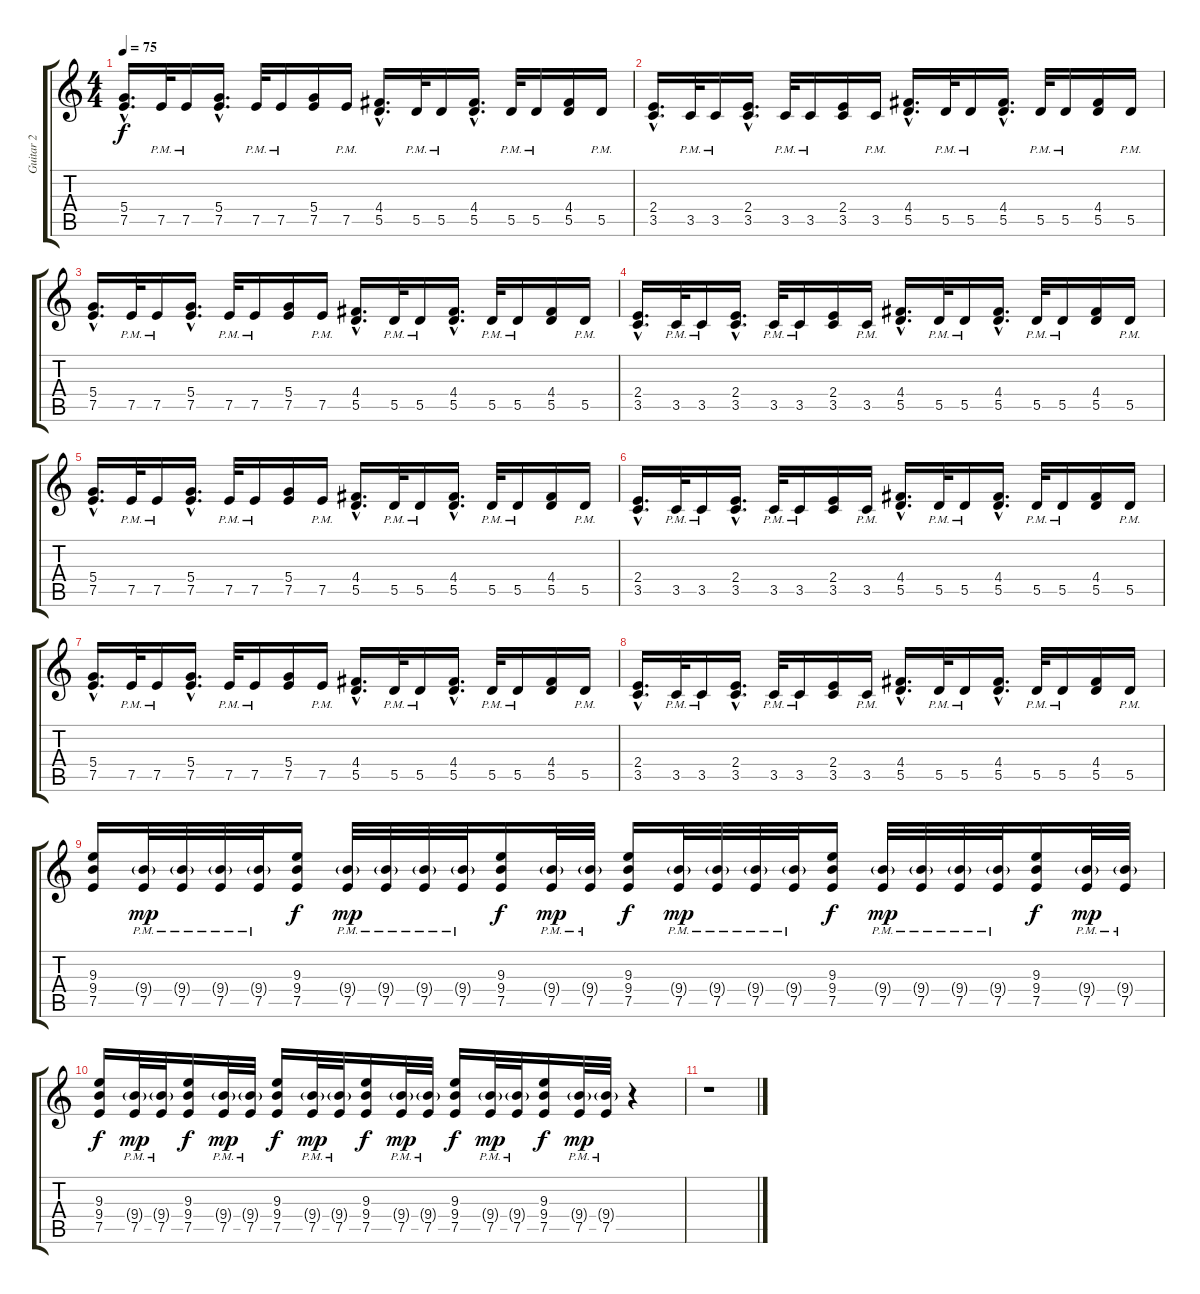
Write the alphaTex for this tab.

\track ("Guitar 2" "Guitar 2") {instrument distortionguitar}
\staff {score tabs}
\tuning (E4 B3 G3 D3 A2 E2) {hide}
\ts (4 4)
\tempo 75
\clef g2
\ks c
(5.4{hac} 7.5{hac}).16{d dy f} 7.5{pm}.32 7.5{pm}.16 (5.4{hac} 7.5{hac}).16{d} 7.5{pm}.32 7.5{pm}.16 (5.4 7.5).16 7.5{pm}.16 (4.4{hac} 5.5{hac}).16{d} 5.5{pm}.32 5.5{pm}.16 (4.4{hac} 5.5{hac}).16{d} 5.5{pm}.32 5.5{pm}.16 (4.4 5.5).16 5.5{pm}.16 |
(2.4{hac} 3.5{hac}).16{d} 3.5{pm}.32 3.5{pm}.16 (2.4{hac} 3.5{hac}).16{d} 3.5{pm}.32 3.5{pm}.16 (2.4 3.5).16 3.5{pm}.16 (4.4{hac} 5.5{hac}).16{d} 5.5{pm}.32 5.5{pm}.16 (4.4{hac} 5.5{hac}).16{d} 5.5{pm}.32 5.5{pm}.16 (4.4 5.5).16 5.5{pm}.16 |
(5.4{hac} 7.5{hac}).16{d} 7.5{pm}.32 7.5{pm}.16 (5.4{hac} 7.5{hac}).16{d} 7.5{pm}.32 7.5{pm}.16 (5.4 7.5).16 7.5{pm}.16 (4.4{hac} 5.5{hac}).16{d} 5.5{pm}.32 5.5{pm}.16 (4.4{hac} 5.5{hac}).16{d} 5.5{pm}.32 5.5{pm}.16 (4.4 5.5).16 5.5{pm}.16 |
(2.4{hac} 3.5{hac}).16{d} 3.5{pm}.32 3.5{pm}.16 (2.4{hac} 3.5{hac}).16{d} 3.5{pm}.32 3.5{pm}.16 (2.4 3.5).16 3.5{pm}.16 (4.4{hac} 5.5{hac}).16{d} 5.5{pm}.32 5.5{pm}.16 (4.4{hac} 5.5{hac}).16{d} 5.5{pm}.32 5.5{pm}.16 (4.4 5.5).16 5.5{pm}.16 |
(5.4{hac} 7.5{hac}).16{d} 7.5{pm}.32 7.5{pm}.16 (5.4{hac} 7.5{hac}).16{d} 7.5{pm}.32 7.5{pm}.16 (5.4 7.5).16 7.5{pm}.16 (4.4{hac} 5.5{hac}).16{d} 5.5{pm}.32 5.5{pm}.16 (4.4{hac} 5.5{hac}).16{d} 5.5{pm}.32 5.5{pm}.16 (4.4 5.5).16 5.5{pm}.16 |
(2.4{hac} 3.5{hac}).16{d} 3.5{pm}.32 3.5{pm}.16 (2.4{hac} 3.5{hac}).16{d} 3.5{pm}.32 3.5{pm}.16 (2.4 3.5).16 3.5{pm}.16 (4.4{hac} 5.5{hac}).16{d} 5.5{pm}.32 5.5{pm}.16 (4.4{hac} 5.5{hac}).16{d} 5.5{pm}.32 5.5{pm}.16 (4.4 5.5).16 5.5{pm}.16 |
(5.4{hac} 7.5{hac}).16{d} 7.5{pm}.32 7.5{pm}.16 (5.4{hac} 7.5{hac}).16{d} 7.5{pm}.32 7.5{pm}.16 (5.4 7.5).16 7.5{pm}.16 (4.4{hac} 5.5{hac}).16{d} 5.5{pm}.32 5.5{pm}.16 (4.4{hac} 5.5{hac}).16{d} 5.5{pm}.32 5.5{pm}.16 (4.4 5.5).16 5.5{pm}.16 |
(2.4{hac} 3.5{hac}).16{d} 3.5{pm}.32 3.5{pm}.16 (2.4{hac} 3.5{hac}).16{d} 3.5{pm}.32 3.5{pm}.16 (2.4 3.5).16 3.5{pm}.16 (4.4{hac} 5.5{hac}).16{d} 5.5{pm}.32 5.5{pm}.16 (4.4{hac} 5.5{hac}).16{d} 5.5{pm}.32 5.5{pm}.16 (4.4 5.5).16 5.5{pm}.16 |
(9.3 9.4 7.5).16 (9.4{g pm} 7.5).32{dy mp} (9.4{g pm} 7.5).32 (9.4{g pm} 7.5).32 (9.4{g pm} 7.5).32 (9.3 9.4 7.5).16{dy f} (9.4{g pm} 7.5).32{dy mp} (9.4{g pm} 7.5).32 (9.4{g pm} 7.5).32 (9.4{g pm} 7.5).32 (9.3 9.4 7.5).16{dy f} (9.4{g pm} 7.5).32{dy mp} (9.4{g pm} 7.5).32 (9.3 9.4 7.5).16{dy f} (9.4{g pm} 7.5).32{dy mp} (9.4{g pm} 7.5).32 (9.4{g pm} 7.5).32 (9.4{g pm} 7.5).32 (9.3 9.4 7.5).16{dy f} (9.4{g pm} 7.5).32{dy mp} (9.4{g pm} 7.5).32 (9.4{g pm} 7.5).32 (9.4{g pm} 7.5).32 (9.3 9.4 7.5).16{dy f} (9.4{g pm} 7.5).32{dy mp} (9.4{g pm} 7.5).32 |
(9.3 9.4 7.5).16{dy f} (9.4{g pm} 7.5).32{dy mp} (9.4{g pm} 7.5).32 (9.3 9.4 7.5).16{dy f} (9.4{g pm} 7.5).32{dy mp} (9.4{g pm} 7.5).32 (9.3 9.4 7.5).16{dy f} (9.4{g pm} 7.5).32{dy mp} (9.4{g pm} 7.5).32 (9.3 9.4 7.5).16{dy f} (9.4{g pm} 7.5).32{dy mp} (9.4{g pm} 7.5).32 (9.3 9.4 7.5).16{dy f} (9.4{g pm} 7.5).32{dy mp} (9.4{g pm} 7.5).32 (9.3 9.4 7.5).16{dy f} (9.4{g pm} 7.5).32{dy mp} (9.4{g pm} 7.5).32 r.4 |
r.1
